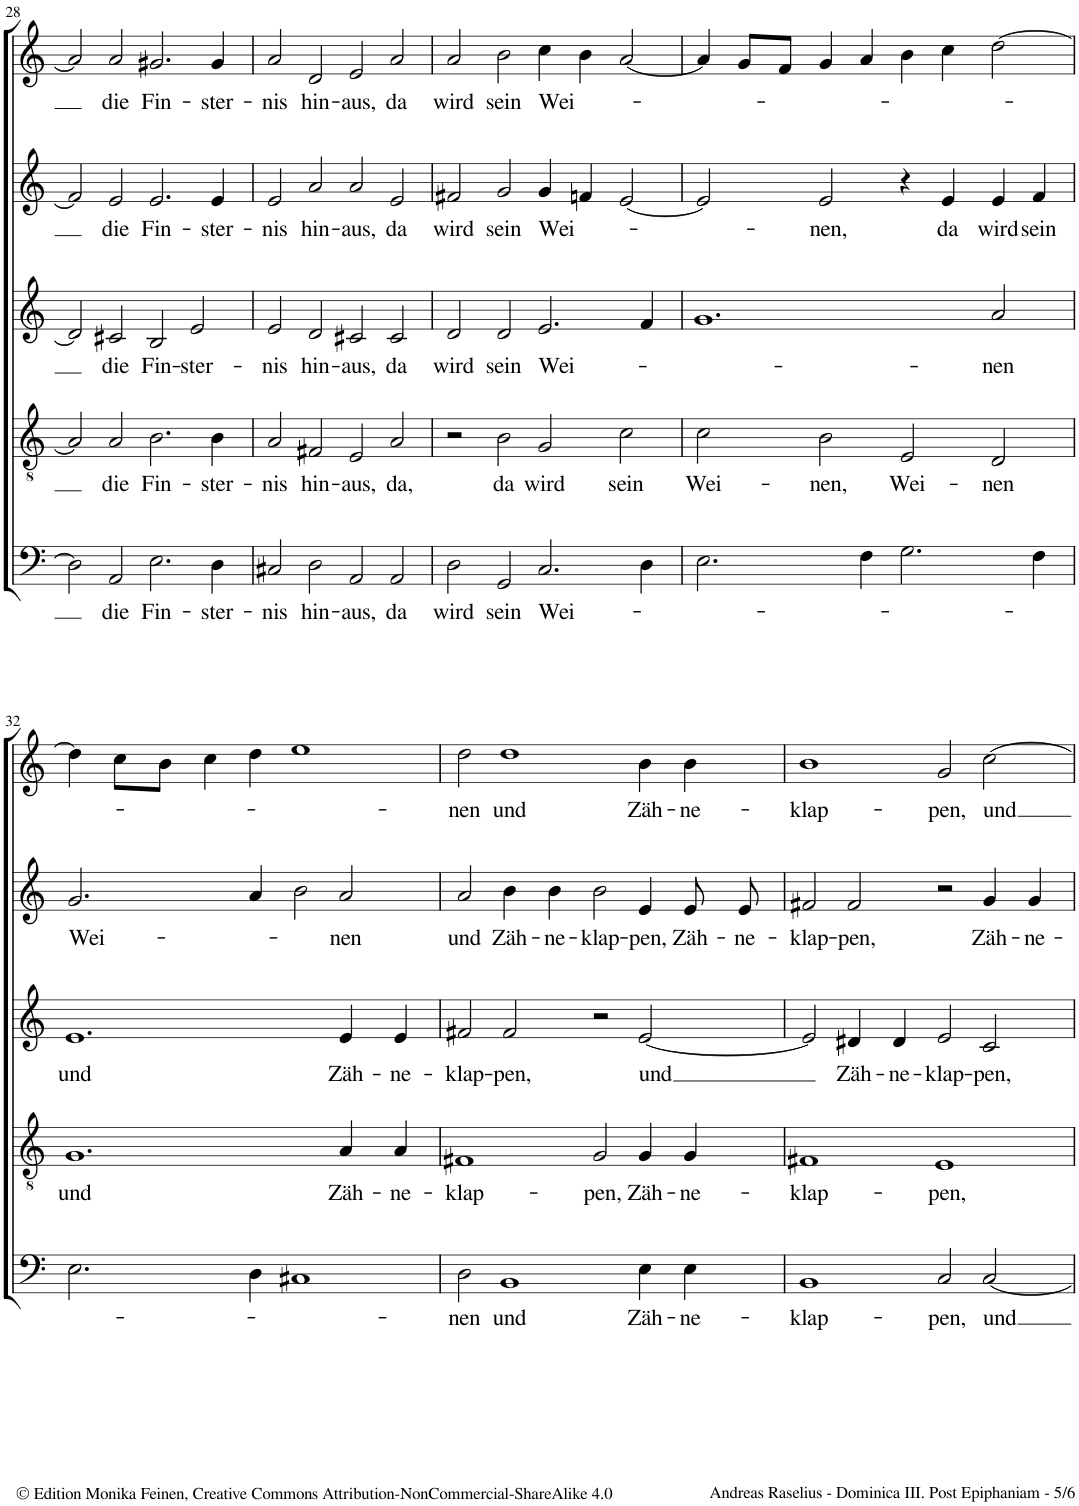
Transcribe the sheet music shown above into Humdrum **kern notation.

**kern	**text	**kern	**text	**kern	**text	**kern	**text	**kern	**text
*part5	*part5	*part4	*part4	*part3	*part3	*part2	*part2	*part1	*part1
*staff5	*staff5	*staff4	*staff4	*staff3	*staff3	*staff2	*staff2	*staff1	*staff1
*I"Bassus	*	*I"Tenor [Hypomixolydius]	*	*I"Altus	*	*I"Quintus	*	*I"Cantus	*
!!LO:PB:g=z
*clefF4	*	*clefGv2	*	*clefG2	*	*clefG2	*	*clefG2	*
*k[]	*	*k[]	*	*k[]	*	*k[]	*	*k[]	*
*M4/2	*	*M4/2	*	*M4/2	*	*M4/2	*	*M4/2	*
*met(c|)	*	*met(c|)	*	*met(c|)	*	*met(c|)	*	*met(c|)	*
=28	=28	=28	=28	=28	=28	=28	=28	=28	=28
2D\]	.	2A/]	.	2d/]	.	2f#/]	.	2a/]	.
!	!LO:LY:b	!	!LO:LY:b	!	!LO:LY:b	!	!LO:LY:b	!	!LO:LY:b
2AA/	die	2A/	die	2c#X/	die	2e/	die	2a/	die
!	!LO:LY:b	!	!LO:LY:b	!	!LO:LY:b	!	!LO:LY:b	!	!LO:LY:b
2.E\	Fin-	2.B\	Fin-	2B/	Fin-	2.e/	Fin-	2.g#X/	Fin-
!	!	!	!	!	!LO:LY:b	!	!	!	!
.	.	.	.	2e/	-ster-	.	.	.	.
!	!LO:LY:b	!	!LO:LY:b	!	!	!	!LO:LY:b	!	!LO:LY:b
4D\	-ster-	4B\	-ster-	.	.	4e/	-ster-	4g#/	-ster-
=29	=29	=29	=29	=29	=29	=29	=29	=29	=29
!	!LO:LY:b	!	!LO:LY:b	!	!LO:LY:b	!	!LO:LY:b	!	!LO:LY:b
2C#X/	-nis	2A/	-nis	2e/	-nis	2e/	-nis	2a/	-nis
!	!LO:LY:b	!	!LO:LY:b	!	!LO:LY:b	!	!LO:LY:b	!	!LO:LY:b
2D\	hin-	2F#X/	hin-	2d/	hin-	2a/	hin-	2d/	hin-
!	!LO:LY:b	!	!LO:LY:b	!	!LO:LY:b	!	!LO:LY:b	!	!LO:LY:b
2AA/	-aus,	2E/	-aus,	2c#X/	-aus,	2a/	-aus,	2e/	-aus,
!	!LO:LY:b	!	!LO:LY:b	!	!LO:LY:b	!	!LO:LY:b	!	!LO:LY:b
2AA/	da	2A/	da,	2c#/	da	2e/	da	2a/	da
=30	=30	=30	=30	=30	=30	=30	=30	=30	=30
!	!LO:LY:b	!	!	!	!LO:LY:b	!	!LO:LY:b	!	!LO:LY:b
2D\	wird	2r	.	2d/	wird	2f#X/	wird	2a/	wird
!	!LO:LY:b	!	!LO:LY:b	!	!LO:LY:b	!	!LO:LY:b	!	!LO:LY:b
2GG/	sein	2B\	da	2d/	sein	2g/	sein	2b\	sein
!	!LO:LY:b	!	!LO:LY:b	!	!LO:LY:b	!	!LO:LY:b	!	!LO:LY:b
2.C/	Wei-	2G/	wird	2.e/	Wei-	4g/	Wei-	4cc\	Wei-
.	.	.	.	.	.	4fn/	.	4b\	.
!	!	!	!LO:LY:b	!	!	!	!	!	!
.	.	2c\	sein	.	.	[2e/	.	[2a/	.
4D\	.	.	.	4f/	.	.	.	.	.
=31	=31	=31	=31	=31	=31	=31	=31	=31	=31
!	!	!	!LO:LY:b	!	!	!	!	!	!
2.E\	.	2c\	Wei-	1.g	.	2e/]	.	4a/]	.
.	.	.	.	.	.	.	.	8g/L	.
.	.	.	.	.	.	.	.	8f/J	.
!	!	!	!LO:LY:b	!	!	!	!LO:LY:b	!	!
.	.	2B\	-nen,	.	.	2e/	-nen,	4g/	.
4F\	.	.	.	.	.	.	.	4a/	.
!	!	!	!LO:LY:b	!	!	!	!	!	!
2.G\	.	2E/	Wei-	.	.	4r	.	4b\	.
!	!	!	!	!	!	!	!LO:LY:b	!	!
.	.	.	.	.	.	4e/	da	4cc\	.
!	!	!	!LO:LY:b	!	!LO:LY:b	!	!LO:LY:b	!	!
.	.	2D/	-nen	2a/	-nen	4e/	wird	[2dd\	.
!	!	!	!	!	!	!	!LO:LY:b	!	!
4F\	.	.	.	.	.	4f/	sein	.	.
!!LO:LB:g=z
=32	=32	=32	=32	=32	=32	=32	=32	=32	=32
!	!	!	!LO:LY:b	!	!LO:LY:b	!	!LO:LY:b	!	!
2.E\	.	1.G	und	1.e	und	2.g/	Wei-	4dd\]	.
.	.	.	.	.	.	.	.	8cc\L	.
.	.	.	.	.	.	.	.	8b\J	.
.	.	.	.	.	.	.	.	4cc\	.
4D\	.	.	.	.	.	4a/	.	4dd\	.
1C#X	.	.	.	.	.	2b\	.	1ee	.
!	!	!	!LO:LY:b	!	!LO:LY:b	!	!LO:LY:b	!	!
.	.	4A/	Zäh-	4e/	Zäh-	2a/	-nen	.	.
!	!	!	!LO:LY:b	!	!LO:LY:b	!	!	!	!
.	.	4A/	-ne-	4e/	-ne-	.	.	.	.
=33	=33	=33	=33	=33	=33	=33	=33	=33	=33
!	!LO:LY:b	!	!LO:LY:b	!	!LO:LY:b	!	!LO:LY:b	!	!LO:LY:b
2D\	-nen	1F#X	-klap-	2f#X/	-klap-	2a/	und	2dd\	nen
!	!LO:LY:b	!	!	!	!LO:LY:b	!	!LO:LY:b	!	!LO:LY:b
1BB	und	.	.	2f#/	-pen,	4b\	Zäh-	1dd	und
!	!	!	!	!	!	!	!LO:LY:b	!	!
.	.	.	.	.	.	4b\	-ne-	.	.
!	!	!	!LO:LY:b	!	!	!	!LO:LY:b	!	!
.	.	2G/	-pen,	2r	.	2b\	-klap-	.	.
!	!LO:LY:b	!	!LO:LY:b	!	!LO:LY:b	!	!LO:LY:b	!	!LO:LY:b
4E\	Zäh-	4G/	Zäh-	[2e/	und	4e/	-pen,	4b\	Zäh-
!	!LO:LY:b	!	!LO:LY:b	!	!	!	!LO:LY:b	!	!LO:LY:b
4E\	-ne-	4G/	-ne-	.	.	8e/L	Zäh-	4b\	-ne-
!	!	!	!	!	!	!	!LO:LY:b	!	!
.	.	.	.	.	.	8e/J	-ne-	.	.
=34	=34	=34	=34	=34	=34	=34	=34	=34	=34
!	!LO:LY:b	!	!LO:LY:b	!	!	!	!LO:LY:b	!	!LO:LY:b
1BB	-klap-	1F#X	-klap-	2e/]	.	2f#X/	-klap-	1b	-klap-
!	!	!	!	!	!LO:LY:b	!	!LO:LY:b	!	!
.	.	.	.	4d#X/	Zäh-	2f#/	-pen,	.	.
!	!	!	!	!	!LO:LY:b	!	!	!	!
.	.	.	.	4d#/	-ne-	.	.	.	.
!	!LO:LY:b	!	!LO:LY:b	!	!LO:LY:b	!	!	!	!LO:LY:b
2C/	-pen,	1E	-pen,	2e/	-klap-	2r	.	2g/	-pen,
!	!LO:LY:b	!	!	!	!LO:LY:b	!	!LO:LY:b	!	!LO:LY:b
[2C/	und	.	.	2c/	-pen,	4g/	Zäh-	[2cc\	und
!	!	!	!	!	!	!	!LO:LY:b	!	!
.	.	.	.	.	.	4g/	-ne-	.	.
=	=	=	=	=	=	=	=	=	=
*-	*-	*-	*-	*-	*-	*-	*-	*-	*-
